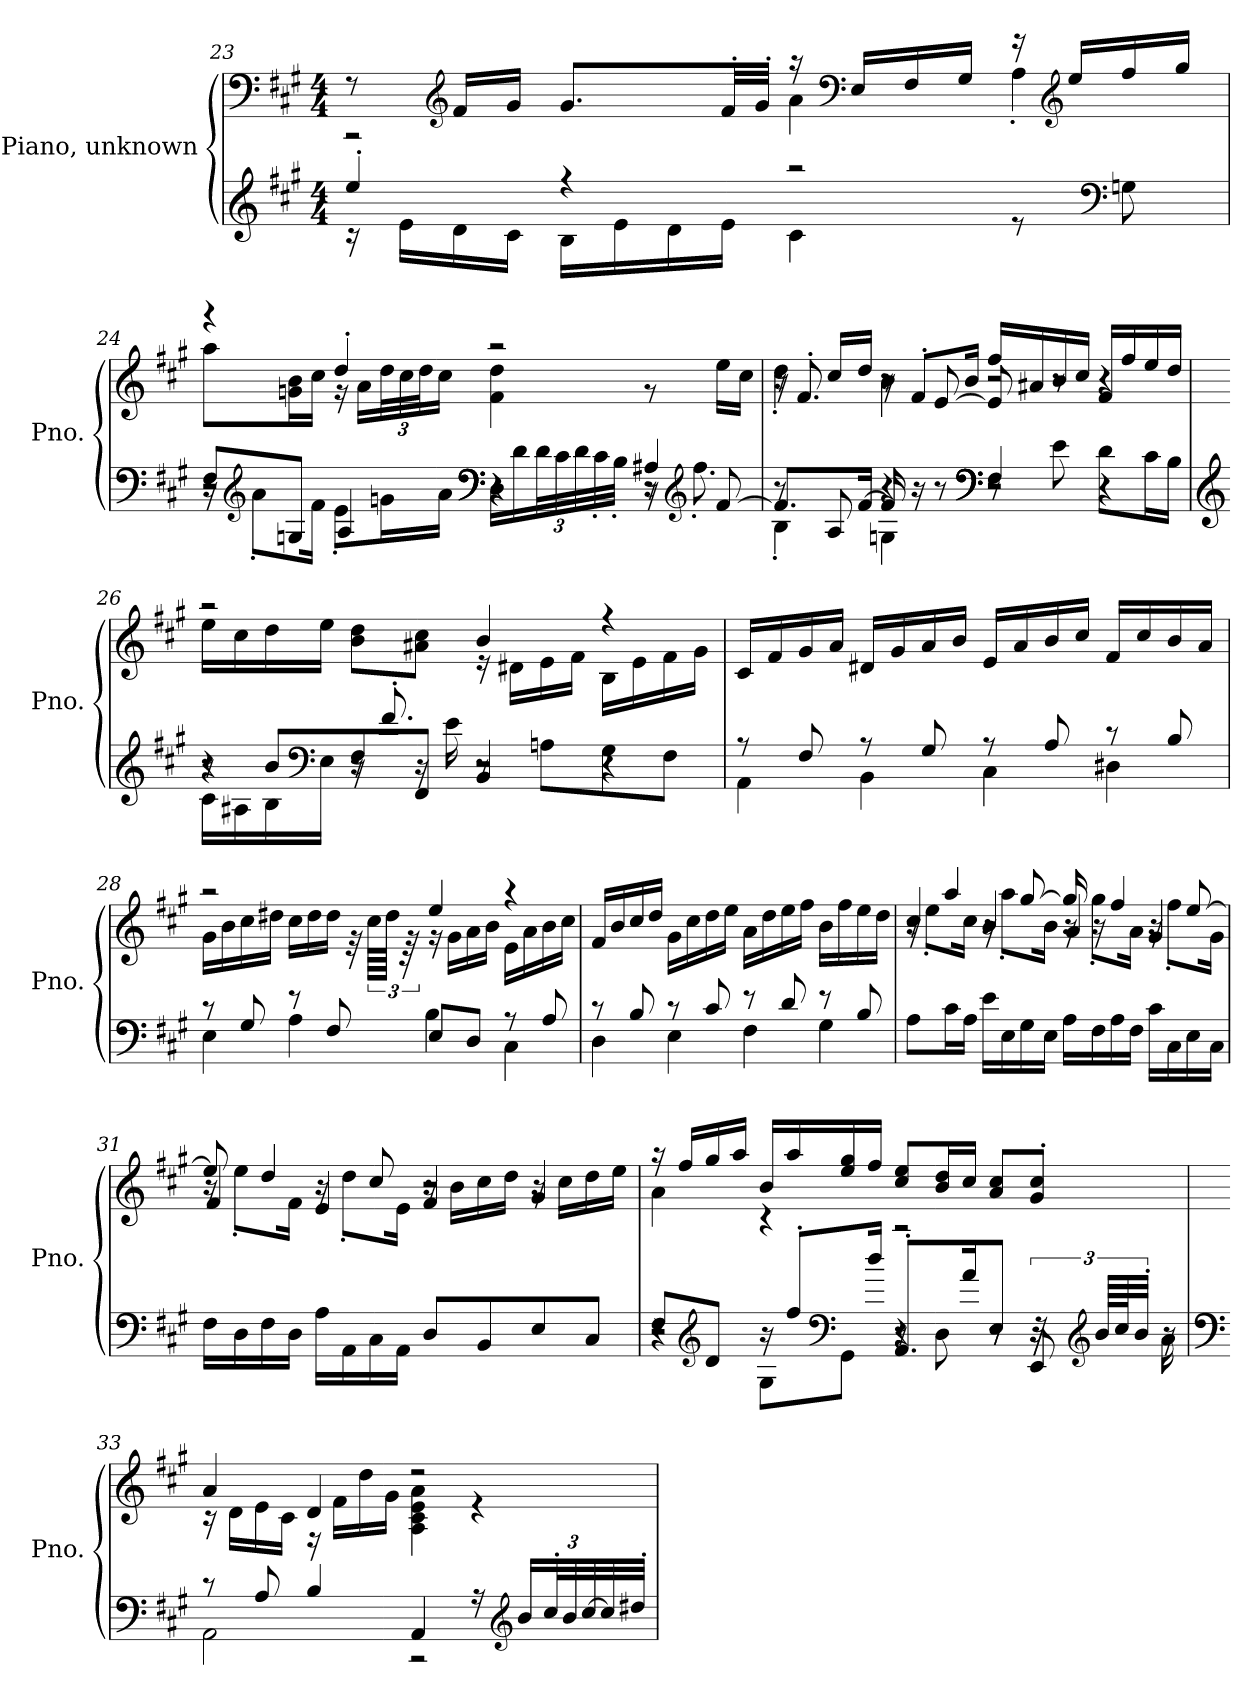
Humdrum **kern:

**kern	**kern
*part1	*part1
*staff2	*staff1
*I"Piano, unknown	*
*I'Pno.	*
!!LO:LB:g=z
*clefG2	*clefF4
*k[f#c#g#]	*k[f#c#g#]
*M4/4	*M4/4
=23	=23
*^	*^
4ee'/	16r	8r	2r
.	16e\LL	.	.
*	*	*clefG2	*
.	16d\	16f#/LL	.
.	16c#\JJ	16g#/JJ	.
4r	16B\LL	8.g#/L	.
.	16e\	.	.
.	16d\	.	.
.	16e\JJ	32f#'/LL	.
.	.	32g#'/JJJ	.
2r	4c#\	16r	4a\
*	*	*clefF4	*
.	.	16E/LL	.
.	.	16F#/	.
.	.	16G#/JJ	.
.	8r	16r	4A'\
*	*	*clefG2	*
.	.	16ee/LL	.
*clefF4	*	*	*
.	8Gn\	16ff#/	.
.	.	16gg#/JJ	.
!!LO:LB:g=z	!!
=24	=24	=24	=24
*	*^	*	*
2r	16r	8F#/L	4r	8aa\L
*clefG2	*	*	*	*
.	8a'\L	.	.	.
.	.	8Gn/J	.	16gn\ 16b\L
.	16f#\Jk	.	.	16cc#\JJ
.	8e'\L	4A/	4dd'/	16r
.	.	.	.	16a\LL
*	*	*	*	*Xbrackettup
.	16gn\L	.	.	48dd\L
.	.	.	.	48cc#\
.	.	.	.	48dd\J
.	16a\JJ	.	.	16cc#\JJ
*clefF4	*	*	*	*
4r	16D\LL	4r	2r	4f#\ 4dd\
.	16d\	.	.	.
*	*Xbrackettup	*	*	*
.	48d\L	.	.	.
.	48c#\	.	.	.
.	48d\	.	.	.
.	32c#'\	.	.	.
.	32B'\JJJ	.	.	.
8r	16r	4A#X/	.	8r
*clefG2	*	*	*	*
.	8.ff#'\	.	.	.
[8f#/	.	.	.	16ee\LL
.	.	.	.	16cc#\JJ
!!LO:LB:g=z
=25	=25	=25	=25	=25
*	*	*	*	*^
8.f#/L]	4B'\	8r	8r	4dd'\	16r
.	.	.	.	.	8.f#'/
.	.	8A/	16cc#/LL	.	.
[16f#/Jk	.	.	16dd/JJ	.	.
16f#/]	4Gn\	4r	16r	4b\	8r
16r	.	.	8f#'/L	.	.
8r	.	.	.	.	[8e/
.	.	.	16b/Jk	.	.
*clefF4	*	*	*	*	*
2r	8r	4F#/	16ff#/LL	2r	8e/]
.	.	.	16a#X/	.	.
.	8e\	.	16b/	.	8r
.	.	.	16cc#/JJ	.	.
.	8d\L	4r	16f#/LL	.	4r
.	.	.	16ff#/	.	.
.	16c#\L	.	16ee/	.	.
.	16B\JJ	.	16dd/JJ	.	.
*	*	*	*v	*v	*v
=26	=26	=26	=26
*clefG2	*	*	*
*	*	*	*^
4r	16c#\LL	8r	2r	16ee\LL
.	16A#X\	.	.	16cc#\
.	16B\	8b/L	.	16dd\
*clefF4	*	*	*	*
.	16E\JJ	.	.	16ee\JJ
16r	8r	8F#/	.	8b\ 8dd\L
8.f#'/	.	.	.	.
.	16r	8FF#/J	.	8a#X\ 8cc#\J
.	16e\	.	.	.
2r	8r	4BB/	4b/	16r
.	.	.	.	16d#X\LL
.	8An\L	.	.	16e\
.	.	.	.	16f#\JJ
.	8G#\	4r	4r	16B\LL
.	.	.	.	16e\
.	8F#\J	.	.	16f#\
.	.	.	.	16g#\JJ
*	*v	*v	*	*
*	*	*v	*v
!!LO:LB:g=z
=27	=27	=27
8r	4AA\	16c#/LL
.	.	16f#/
8F#/	.	16g#/
.	.	16a/JJ
8r	4BB\	16d#X/LL
.	.	16g#/
8G#/	.	16a/
.	.	16b/JJ
8r	4C#\	16e/LL
.	.	16a/
8A/	.	16b/
.	.	16cc#/JJ
8r	4D#X\	16f#/LL
.	.	16cc#/
8B/	.	16b/
.	.	16a/JJ
=28	=28	=28
*	*	*^
8r	4E\	2r	16g#\LL
.	.	.	16b\
8G#/	.	.	16cc#\
.	.	.	16dd#X\JJ
8r	4A\	.	16cc#\LL
.	.	.	16dd#\
8F#/	.	.	16dd#\JJ
.	.	.	32r
*	*	*	*brackettup
.	.	.	96cc#\LLLL
.	.	.	96dd#\JJJJ
.	.	.	96r
8E/L	4B\	4ee/	16r
.	.	.	16g#\LL
8D/J	.	.	16a\
.	.	.	16b\JJ
8r	4C#\	4r	16e\LL
.	.	.	16a\
8A/	.	.	16b\
.	.	.	16cc#\JJ
*	*	*v	*v
!!LO:PB:g=z
=29	=29	=29
8r	4D\	16f#/LL
.	.	16b/
8B/	.	16cc#/
.	.	16dd/JJ
8r	4E\	16g#\LL
.	.	16cc#\
8c#/	.	16dd\
.	.	16ee\JJ
8r	4F#\	16a\LL
.	.	16dd\
8d/	.	16ee\
.	.	16ff#\JJ
8r	4G#\	16b\LL
.	.	16ff#\
8B/	.	16ee\
.	.	16dd\JJ
*v	*v	*
=30	=30
*	*^
*	*	*^
8A\L	8r	16r	4cc#/
.	.	8ee'\L	.
16c#\L	4aa/	.	.
16A\JJ	.	16cc#\Jk	.
16e\LL	.	16r	4b/
16E\	.	8aa'\L	.
16G#\	[8gg#/	.	.
16E\JJ	.	16b\Jk	.
16A\LL	16gg#/]	16r	4a/
16F#\	16r	8gg#'\L	.
16A\	4ff#/	.	.
16F#\JJ	.	16a\Jk	.
16c#\LL	.	16r	4g#/
16C#\	.	8ff#'\L	.
16E\	[8ee/	.	.
16C#\JJ	.	16g#\Jk	.
!!LO:LB:g=z	!!	!!
=31	=31	=31	=31
16F#\LL	8ee/]	16r	4f#/
16D\	.	8ee'\L	.
16F#\	4dd/	.	.
16D\JJ	.	16f#\Jk	.
16A\LL	.	16r	4e/
16AA\	.	8dd'\L	.
16C#\	8cc#/	.	.
16AA\JJ	.	16e\Jk	.
8D/L	2r	16r	4f#/
.	.	16b\LL	.
8BB/	.	16cc#\	.
.	.	16dd\JJ	.
8E/	.	16r	4g#/
.	.	16cc#\LL	.
8C#/J	.	16dd\	.
.	.	16ee\JJ	.
*	*	*v	*v
=32	=32	=32
*^	*	*
*	*^	*	*
8F#/L	4r	2r	16r	4a\
.	.	.	16ff#/LL	.
*clefG2	*	*	*	*
8d/J	.	.	16gg#/	.
.	.	.	16aa/JJ	.
16r	8G#\L	.	16b/LL	4r
8ff#'/L	.	.	16aa/	.
*clefF4	*	*	*	*
.	8GG#\J	.	16ee/ 16gg#/	.
16dd/Jk	.	.	16ff#/JJ	.
8.AA'/L	8r	4r	8cc#/ 8ee/L	2r
.	8D\	.	16b/ 16dd/L	.
16a/K	.	.	16cc#/JJ	.
8E/J	8r	8r	8a/ 8cc#/L	.
*brackettup	*	*	*	*
48r	16r	8EE/	8g#/' 8cc#/'J	.
*clefG2	*	*	*	*
96b/LLLL	.	.	.	.
96cc#/J	.	.	.	.
48b'/JJJ	.	.	.	.
16r	16a\	.	.	.
*v	*v	*v	*	*
!!LO:LB:g=z	!!
=33	=33	=33
*clefF4	*	*
*^	*	*
8r	2AA\	4a/	16r
.	.	.	16d\LL
8A/	.	.	16e\
.	.	.	16c#\JJ
4B/	.	4d/	16r
.	.	.	16f#\LL
.	.	.	16dd\
.	.	.	16g#\JJ
4AA/	2r	2r	4A\ 4c#\ 4e\ 4a\
16r	.	.	4r
*clefG2	*	*	*
16b/LL	.	.	.
*Xbrackettup	*	*	*
48cc#'/L	.	.	.
48b/	.	.	.
[48cc#/	.	.	.
32cc#/]	.	.	.
32dd#X'/JJJ	.	.	.
*v	*v	*	*
*	*v	*v
=	=
*-	*-
